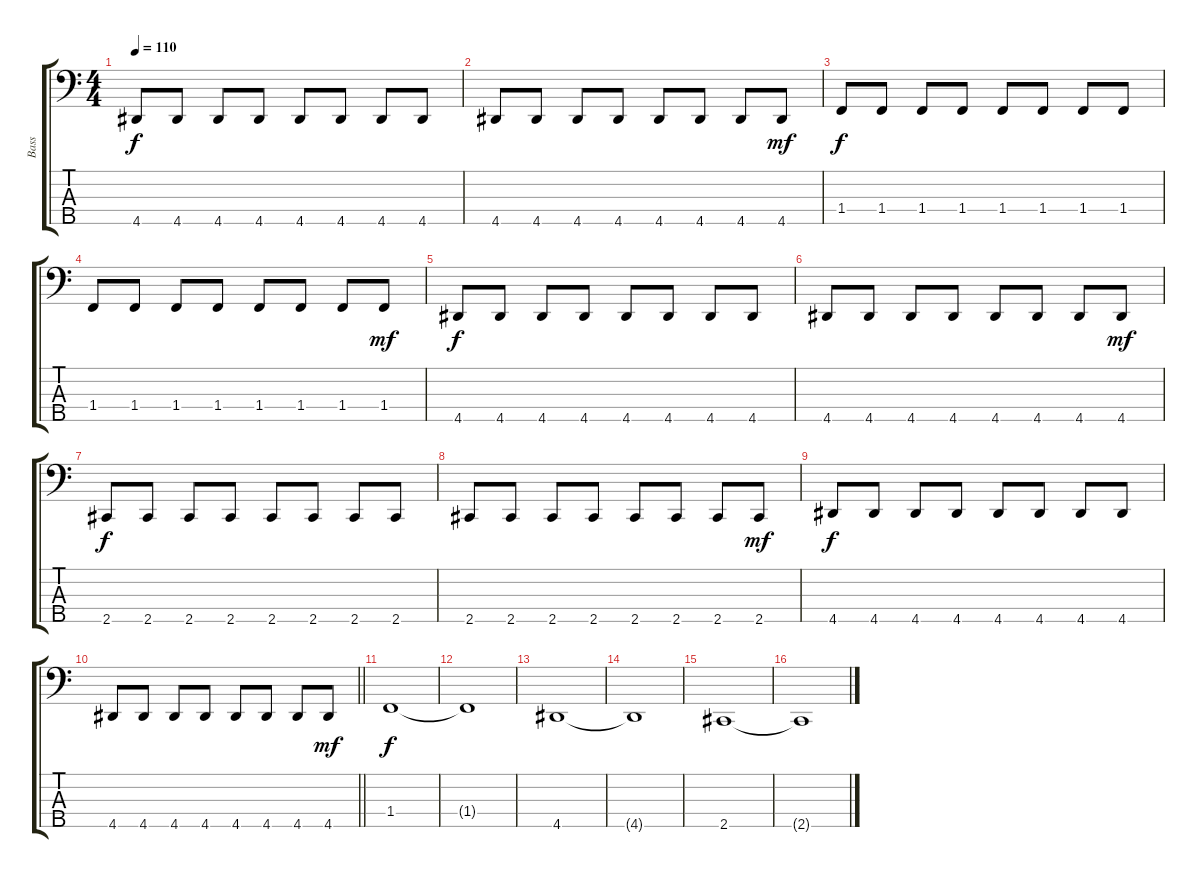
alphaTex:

\track ("Bass" "Bass") {instrument electricbassfinger}
\staff {score tabs}
\tuning (G2 D2 A1 E1 B0) {hide}
\ts (4 4)
\tempo 110
\clef f4
\ks c
4.5.8{dy f} 4.5.8 4.5.8 4.5.8 4.5.8 4.5.8 4.5.8 4.5.8 |
4.5.8 4.5.8 4.5.8 4.5.8 4.5.8 4.5.8 4.5.8 4.5.8{dy mf} |
1.4.8{dy f} 1.4.8 1.4.8 1.4.8 1.4.8 1.4.8 1.4.8 1.4.8 |
1.4.8 1.4.8 1.4.8 1.4.8 1.4.8 1.4.8 1.4.8 1.4.8{dy mf} |
4.5.8{dy f} 4.5.8 4.5.8 4.5.8 4.5.8 4.5.8 4.5.8 4.5.8 |
4.5.8 4.5.8 4.5.8 4.5.8 4.5.8 4.5.8 4.5.8 4.5.8{dy mf} |
2.5.8{dy f} 2.5.8 2.5.8 2.5.8 2.5.8 2.5.8 2.5.8 2.5.8 |
2.5.8 2.5.8 2.5.8 2.5.8 2.5.8 2.5.8 2.5.8 2.5.8{dy mf} |
4.5.8{dy f} 4.5.8 4.5.8 4.5.8 4.5.8 4.5.8 4.5.8 4.5.8 |
\barLineRight lightlight
4.5.8 4.5.8 4.5.8 4.5.8 4.5.8 4.5.8 4.5.8 4.5.8{dy mf} |
\section ("" "")
1.4.1{dy f} |
1.4{t}.1 |
4.5.1 |
4.5{t}.1 |
2.5.1 |
2.5{t}.1
